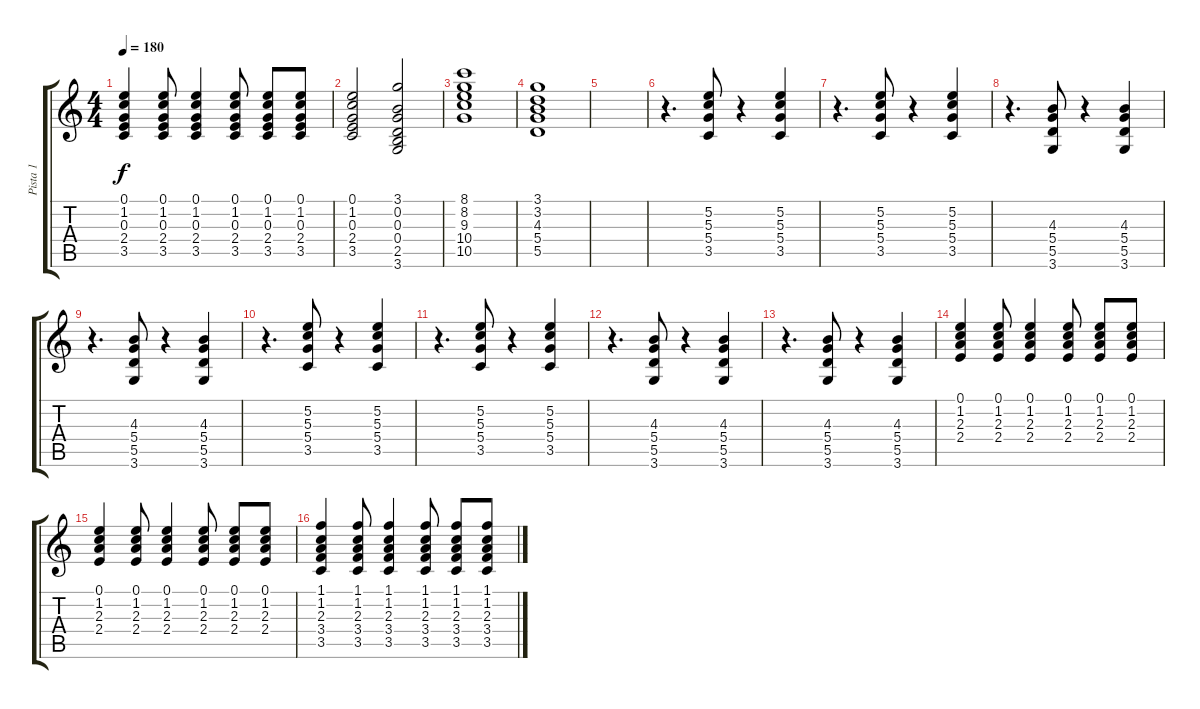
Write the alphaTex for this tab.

\track ("Pista 1" "Pista 1") {instrument electricguitarjazz}
\staff {score tabs}
\tuning (E4 B3 G3 D3 A2 E2) {hide}
\ts (4 4)
\tempo 180
\clef g2
\ks c
(0.1 1.2 0.3 2.4 3.5).4{dy f} (0.1 1.2 0.3 2.4 3.5).8 (0.1 1.2 0.3 2.4 3.5).4 (0.1 1.2 0.3 2.4 3.5).8 (0.1 1.2 0.3 2.4 3.5).8 (0.1 1.2 0.3 2.4 3.5).8 |
(0.1 1.2 0.3 2.4 3.5).2 (3.1 0.2 0.3 0.4 2.5 3.6).2 |
(8.1 8.2 9.3 10.4 10.5).1 |
(3.1 3.2 4.3 5.4 5.5).1 |
|
r.4{d} (5.2 5.3 5.4 3.5).8 r.4 (5.2 5.3 5.4 3.5).4 |
r.4{d} (5.2 5.3 5.4 3.5).8 r.4 (5.2 5.3 5.4 3.5).4 |
r.4{d} (4.3 5.4 5.5 3.6).8 r.4 (4.3 5.4 5.5 3.6).4 |
r.4{d} (4.3 5.4 5.5 3.6).8 r.4 (4.3 5.4 5.5 3.6).4 |
r.4{d} (5.2 5.3 5.4 3.5).8 r.4 (5.2 5.3 5.4 3.5).4 |
r.4{d} (5.2 5.3 5.4 3.5).8 r.4 (5.2 5.3 5.4 3.5).4 |
r.4{d} (4.3 5.4 5.5 3.6).8 r.4 (4.3 5.4 5.5 3.6).4 |
r.4{d} (4.3 5.4 5.5 3.6).8 r.4 (4.3 5.4 5.5 3.6).4 |
(0.1 1.2 2.3 2.4).4 (0.1 1.2 2.3 2.4).8 (0.1 1.2 2.3 2.4).4 (0.1 1.2 2.3 2.4).8 (0.1 1.2 2.3 2.4).8 (0.1 1.2 2.3 2.4).8 |
(0.1 1.2 2.3 2.4).4 (0.1 1.2 2.3 2.4).8 (0.1 1.2 2.3 2.4).4 (0.1 1.2 2.3 2.4).8 (0.1 1.2 2.3 2.4).8 (0.1 1.2 2.3 2.4).8 |
(1.1 1.2 2.3 3.4 3.5).4 (1.1 1.2 2.3 3.4 3.5).8 (1.1 1.2 2.3 3.4 3.5).4 (1.1 1.2 2.3 3.4 3.5).8 (1.1 1.2 2.3 3.4 3.5).8 (1.1 1.2 2.3 3.4 3.5).8
